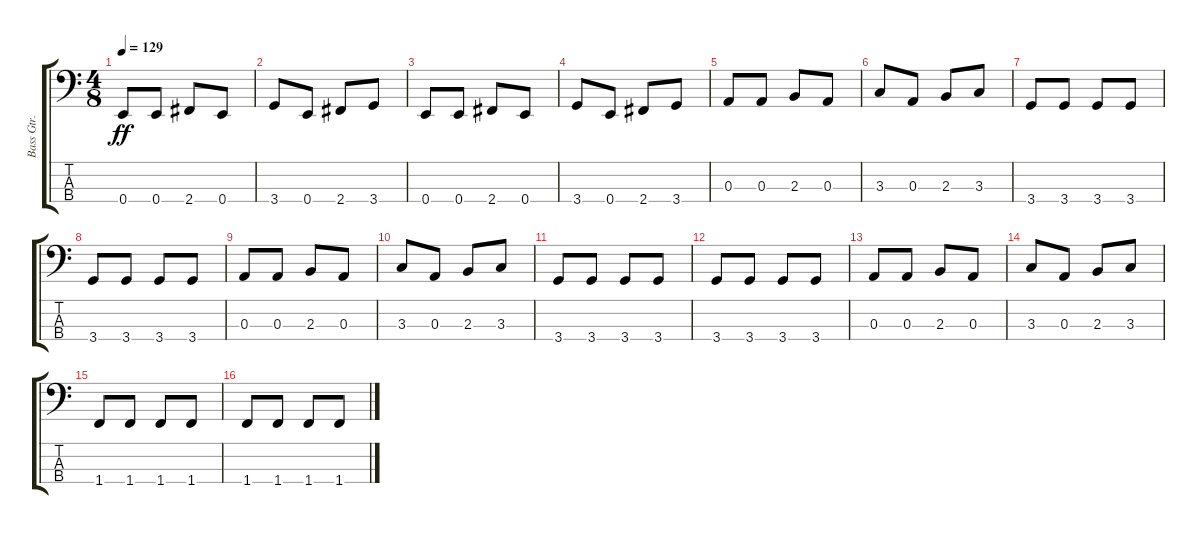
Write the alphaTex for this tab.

\track ("Bass Gtr." "Bass Gtr.") {instrument electricbasspick}
\staff {score tabs}
\tuning (G2 D2 A1 E1) {hide}
\ts (4 8)
\tempo 129
\clef f4
\ks c
0.4.8{dy ff} 0.4.8 2.4.8 0.4.8 |
3.4.8 0.4.8 2.4.8 3.4.8 |
0.4.8 0.4.8 2.4.8 0.4.8 |
3.4.8 0.4.8 2.4.8 3.4.8 |
0.3.8 0.3.8 2.3.8 0.3.8 |
3.3.8 0.3.8 2.3.8 3.3.8 |
3.4.8 3.4.8 3.4.8 3.4.8 |
3.4.8 3.4.8 3.4.8 3.4.8 |
0.3.8 0.3.8 2.3.8 0.3.8 |
3.3.8 0.3.8 2.3.8 3.3.8 |
3.4.8 3.4.8 3.4.8 3.4.8 |
3.4.8 3.4.8 3.4.8 3.4.8 |
0.3.8 0.3.8 2.3.8 0.3.8 |
3.3.8 0.3.8 2.3.8 3.3.8 |
1.4.8 1.4.8 1.4.8 1.4.8 |
1.4.8 1.4.8 1.4.8 1.4.8
